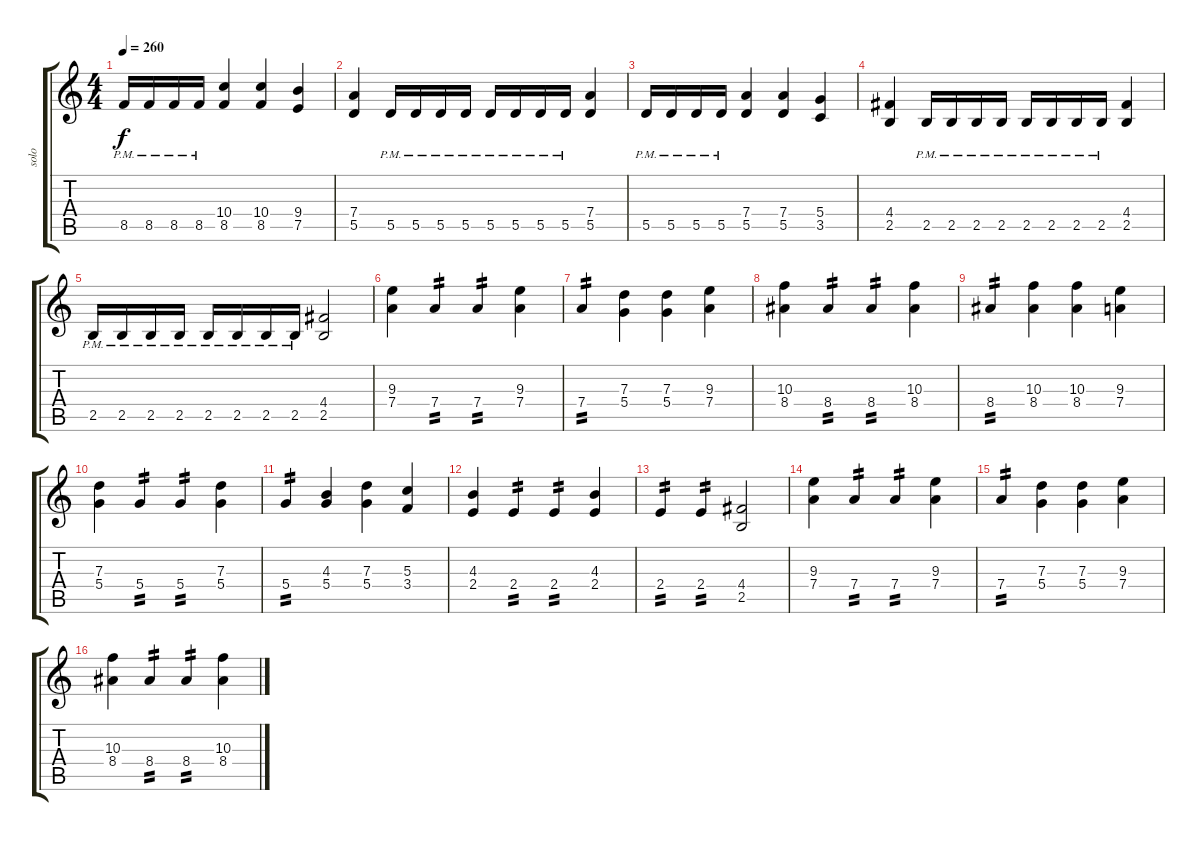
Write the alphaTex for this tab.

\track ("solo" "solo") {instrument distortionguitar}
\staff {score tabs}
\tuning (E4 B3 G3 D3 A2 E2) {hide}
\ts (4 4)
\tempo 260
\clef g2
\ks c
8.5{pm}.16{dy f} 8.5{pm}.16 8.5{pm}.16 8.5{pm}.16 (10.4 8.5).4 (10.4 8.5).4 (9.4 7.5).4 |
(7.4 5.5).4 5.5{pm}.16 5.5{pm}.16 5.5{pm}.16 5.5{pm}.16 5.5{pm}.16 5.5{pm}.16 5.5{pm}.16 5.5{pm}.16 (7.4 5.5).4 |
5.5{pm}.16 5.5{pm}.16 5.5{pm}.16 5.5{pm}.16 (7.4 5.5).4 (7.4 5.5).4 (5.4 3.5).4 |
(4.4 2.5).4 2.5{pm}.16 2.5{pm}.16 2.5{pm}.16 2.5{pm}.16 2.5{pm}.16 2.5{pm}.16 2.5{pm}.16 2.5{pm}.16 (4.4 2.5).4 |
2.5{pm}.16 2.5{pm}.16 2.5{pm}.16 2.5{pm}.16 2.5{pm}.16 2.5{pm}.16 2.5{pm}.16 2.5{pm}.16 (4.4 2.5).2 |
(9.3 7.4).4 7.4.4{tp 2} 7.4.4{tp 2} (9.3 7.4).4 |
7.4.4{tp 2} (7.3 5.4).4 (7.3 5.4).4 (9.3 7.4).4 |
(10.3 8.4).4 8.4.4{tp 2} 8.4.4{tp 2} (10.3 8.4).4 |
8.4.4{tp 2} (10.3 8.4).4 (10.3 8.4).4 (9.3 7.4).4 |
(7.3 5.4).4 5.4.4{tp 2} 5.4.4{tp 2} (7.3 5.4).4 |
5.4.4{tp 2} (4.3 5.4).4 (7.3 5.4).4 (5.3 3.4).4 |
(4.3 2.4).4 2.4.4{tp 2} 2.4.4{tp 2} (4.3 2.4).4 |
2.4.4{tp 2} 2.4.4{tp 2} (4.4 2.5).2 |
(9.3 7.4).4 7.4.4{tp 2} 7.4.4{tp 2} (9.3 7.4).4 |
7.4.4{tp 2} (7.3 5.4).4 (7.3 5.4).4 (9.3 7.4).4 |
(10.3 8.4).4 8.4.4{tp 2} 8.4.4{tp 2} (10.3 8.4).4
